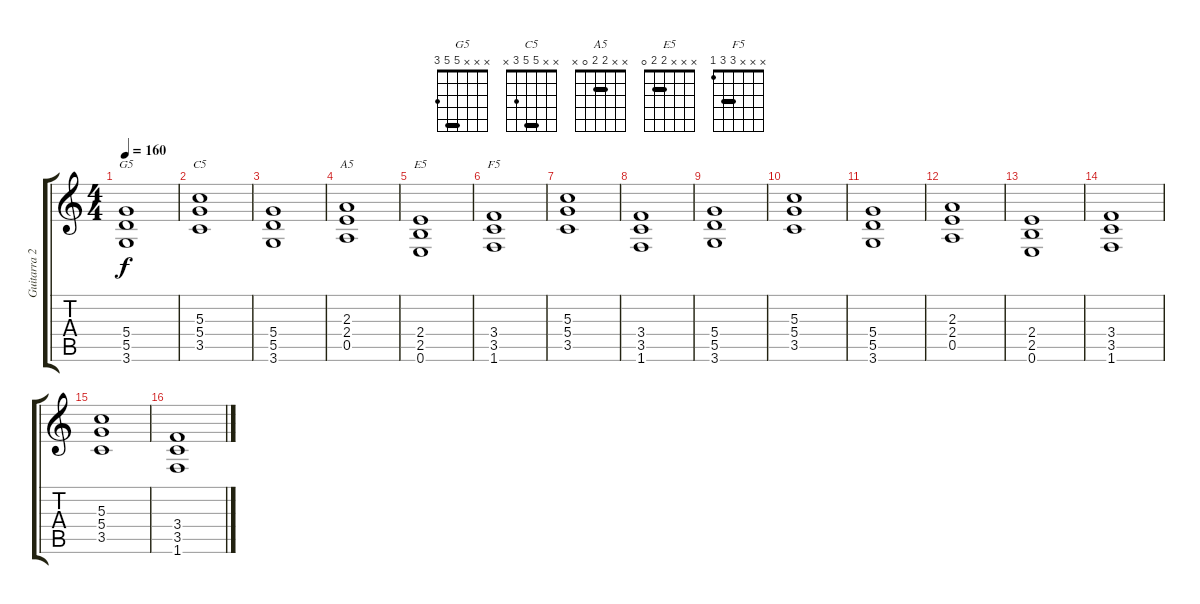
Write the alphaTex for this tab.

\track ("Guitarra 2" "Guitarra 2") {instrument distortionguitar}
\staff {score tabs}
\tuning (E4 B3 G3 D3 A2 E2) {hide}
\chord ("G5" x x x 5 5 3) {barre 5}
\chord ("C5" x x 5 5 3 x) {barre 5}
\chord ("A5" x x 2 2 0 x) {barre 2}
\chord ("E5" x x x 2 2 0) {barre 2}
\chord ("F5" x x x 3 3 1) {barre 3}
\ts (4 4)
\tempo 160
\clef g2
\ks c
(5.4 5.5 3.6).1{ch "G5" dy f} |
(5.3 5.4 3.5).1{ch "C5"} |
(5.4 5.5 3.6).1 |
(2.3 2.4 0.5).1{ch "A5"} |
(2.4 2.5 0.6).1{ch "E5"} |
(3.4 3.5 1.6).1{ch "F5"} |
(5.3 5.4 3.5).1 |
(3.4 3.5 1.6).1 |
(5.4 5.5 3.6).1 |
(5.3 5.4 3.5).1 |
(5.4 5.5 3.6).1 |
(2.3 2.4 0.5).1 |
(2.4 2.5 0.6).1 |
(3.4 3.5 1.6).1 |
(5.3 5.4 3.5).1 |
(3.4 3.5 1.6).1
